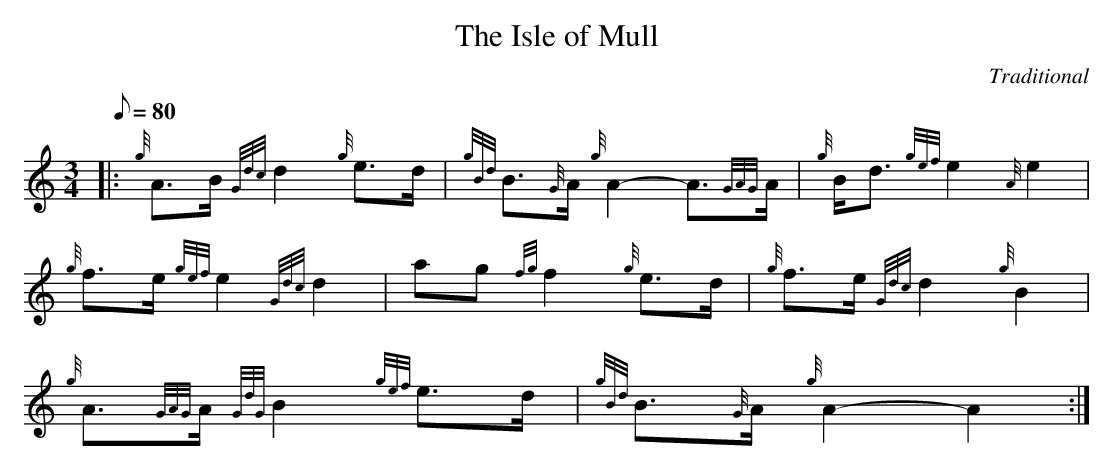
X:1
T:The Isle of Mull
M:3/4
L:1/8
Q:80
C:Traditional
K:HP
|: {g}A3/2B/2{Gdc}d2{g}e3/2d/2|
{gBd}B3/2{G}A/2{g}A2-A3/2{GAG}A/2|
{g}B/2d3/2{gef}e2{A}e2|  !
{g}f3/2e/2{gef}e2{Gdc}d2|
ag{fg}f2{g}e3/2d/2|
{g}f3/2e/2{Gdc}d2{g}B2|  !
{g}A3/2{GAG}A/2{GdG}B2{gef}e3/2d/2|
{gBd}B3/2{G}A/2{g}A2-A2:|

